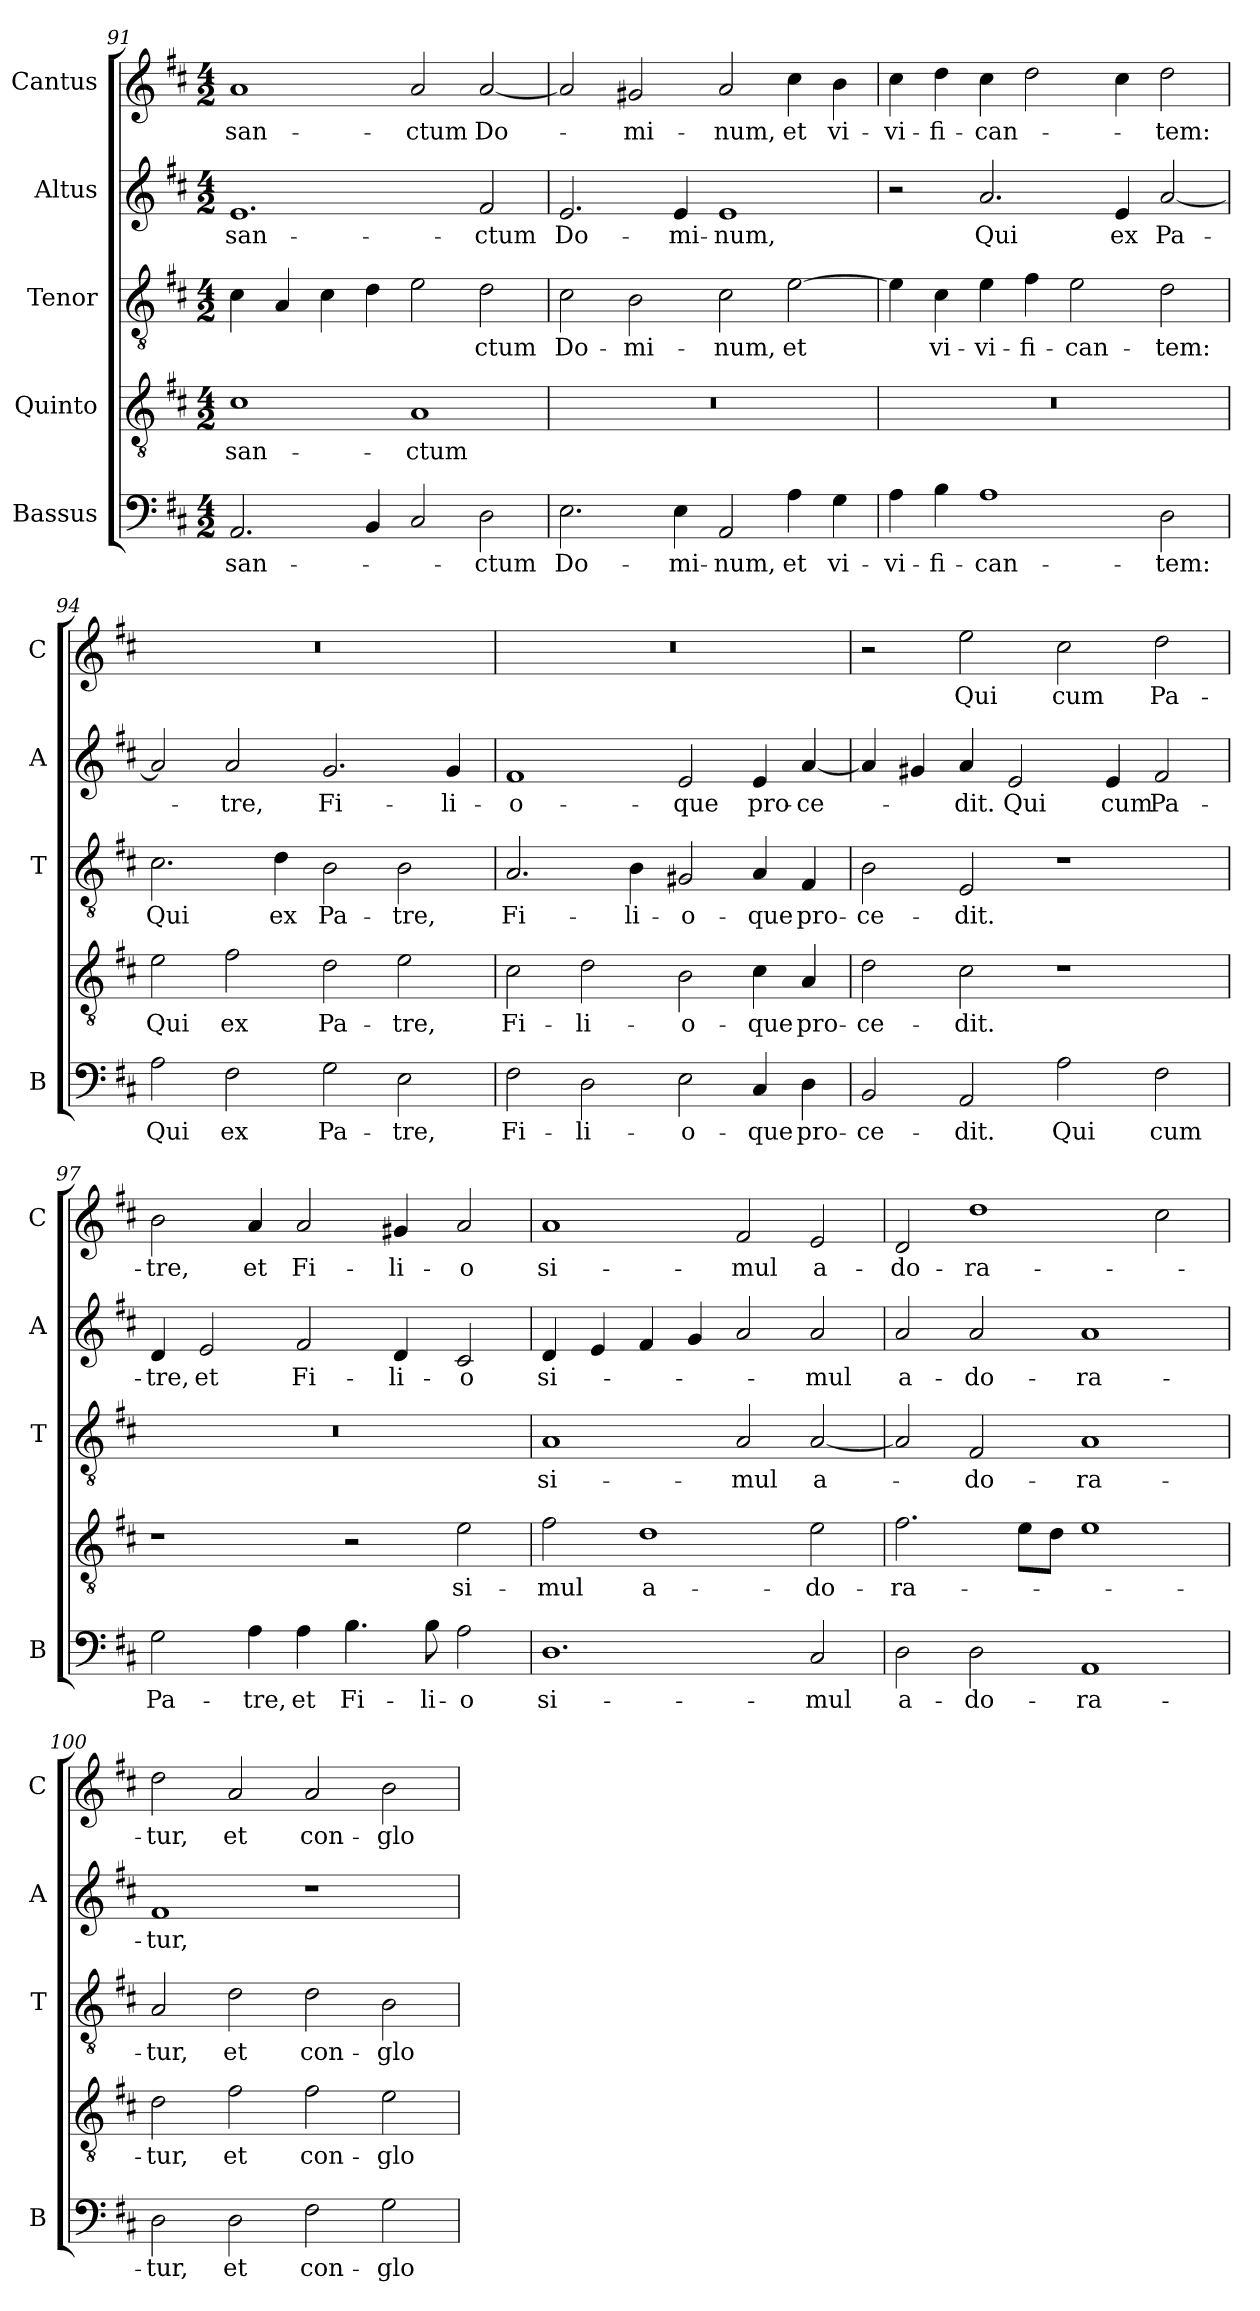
**kern	**text	**kern	**text	**kern	**text	**kern	**text	**kern	**text
*part5	*part5	*part4	*part4	*part3	*part3	*part2	*part2	*part1	*part1
*staff5	*staff5	*staff4	*staff4	*staff3	*staff3	*staff2	*staff2	*staff1	*staff1
*I"Bassus	*	*I"Quinto	*	*I"Tenor	*	*I"Altus	*	*I"Cantus	*
*I'B	*	*	*	*I'T	*	*I'A	*	*I'C	*
*clefF4	*	*clefGv2	*	*clefGv2	*	*clefG2	*	*clefG2	*
*k[f#c#]	*	*k[f#c#]	*	*k[f#c#]	*	*k[f#c#]	*	*k[f#c#]	*
*D:	*	*D:	*	*D:	*	*D:	*	*D:	*
*M4/2	*	*M4/2	*	*M4/2	*	*M4/2	*	*M4/2	*
=91	=91	=91	=91	=91	=91	=91	=91	=91	=91
!	!LO:LY:b	!	!LO:LY:b	!	!	!	!LO:LY:b	!	!LO:LY:b
2.AA/	san-	1c#	san-	4c#\	.	1.e	san-	1a	san-
.	.	.	.	4A/	.	.	.	.	.
.	.	.	.	4c#\	.	.	.	.	.
4BB/	.	.	.	4d\	.	.	.	.	.
!	!	!	!LO:LY:b	!	!	!	!	!	!LO:LY:b
2C#/	.	1A	-ctum	2e\	.	.	.	2a/	-ctum
!	!LO:LY:b	!	!	!	!LO:LY:b	!	!LO:LY:b	!	!LO:LY:b
2D\	-ctum	.	.	2d\	-ctum	2f#/	-ctum	[2a/	Do-
=92	=92	=92	=92	=92	=92	=92	=92	=92	=92
!	!LO:LY:b	!	!	!	!LO:LY:b	!	!LO:LY:b	!	!
2.E\	Do-	0r	.	2c#\	Do-	2.e/	Do-	2a/]	.
!	!	!	!	!	!LO:LY:b	!	!	!	!LO:LY:b
.	.	.	.	2B\	-mi-	.	.	2g#X/	-mi-
!	!LO:LY:b	!	!	!	!	!	!LO:LY:b	!	!
4E\	-mi-	.	.	.	.	4e/	-mi-	.	.
!	!LO:LY:b	!	!	!	!LO:LY:b	!	!LO:LY:b	!	!LO:LY:b
2AA/	-num,	.	.	2c#\	-num,	1e	-num,	2a/	-num,
!	!LO:LY:b	!	!	!	!LO:LY:b	!	!	!	!LO:LY:b
4A\	et	.	.	[2e\	et	.	.	4cc#\	et
!	!LO:LY:b	!	!	!	!	!	!	!	!LO:LY:b
4G\	vi-	.	.	.	.	.	.	4b\	vi-
!!LO:LB:g=z
=93	=93	=93	=93	=93	=93	=93	=93	=93	=93
!	!LO:LY:b	!	!	!	!	!	!	!	!LO:LY:b
4A\	-vi-	0r	.	4e\]	.	2r	.	4cc#\	-vi-
!	!LO:LY:b	!	!	!	!LO:LY:b	!	!	!	!LO:LY:b
4B\	-fi-	.	.	4c#\	vi-	.	.	4dd\	-fi-
!	!LO:LY:b	!	!	!	!LO:LY:b	!	!LO:LY:b	!	!LO:LY:b
1A	-can-	.	.	4e\	-vi-	2.a/	Qui	4cc#\	-can-
!	!	!	!	!	!LO:LY:b	!	!	!	!
.	.	.	.	4f#\	-fi-	.	.	2dd\	.
!	!	!	!	!	!LO:LY:b	!	!	!	!
.	.	.	.	2e\	-can-	.	.	.	.
!	!	!	!	!	!	!	!LO:LY:b	!	!
.	.	.	.	.	.	4e/	ex	4cc#\	.
!	!LO:LY:b	!	!	!	!LO:LY:b	!	!LO:LY:b	!	!LO:LY:b
2D\	-tem:	.	.	2d\	-tem:	[2a/	Pa-	2dd\	-tem:
=94	=94	=94	=94	=94	=94	=94	=94	=94	=94
!	!LO:LY:b	!	!LO:LY:b	!	!LO:LY:b	!	!	!	!
2A\	Qui	2e\	Qui	2.c#\	Qui	2a/]	.	0r	.
!	!LO:LY:b	!	!LO:LY:b	!	!	!	!LO:LY:b	!	!
2F#\	ex	2f#\	ex	.	.	2a/	-tre,	.	.
!	!	!	!	!	!LO:LY:b	!	!	!	!
.	.	.	.	4d\	ex	.	.	.	.
!	!LO:LY:b	!	!LO:LY:b	!	!LO:LY:b	!	!LO:LY:b	!	!
2G\	Pa-	2d\	Pa-	2B\	Pa-	2.g/	Fi-	.	.
!	!LO:LY:b	!	!LO:LY:b	!	!LO:LY:b	!	!	!	!
2E\	-tre,	2e\	-tre,	2B\	-tre,	.	.	.	.
!	!	!	!	!	!	!	!LO:LY:b	!	!
.	.	.	.	.	.	4g/	-li-	.	.
=95	=95	=95	=95	=95	=95	=95	=95	=95	=95
!	!LO:LY:b	!	!LO:LY:b	!	!LO:LY:b	!	!LO:LY:b	!	!
2F#\	Fi-	2c#\	Fi-	2.A/	Fi-	1f#	-o-	0r	.
!	!LO:LY:b	!	!LO:LY:b	!	!	!	!	!	!
2D\	-li-	2d\	-li-	.	.	.	.	.	.
!	!	!	!	!	!LO:LY:b	!	!	!	!
.	.	.	.	4B\	-li-	.	.	.	.
!	!LO:LY:b	!	!LO:LY:b	!	!LO:LY:b	!	!LO:LY:b	!	!
2E\	-o-	2B\	-o-	2G#X/	-o-	2e/	-que	.	.
!	!LO:LY:b	!	!LO:LY:b	!	!LO:LY:b	!	!LO:LY:b	!	!
4C#/	-que	4c#\	-que	4A/	-que	4e/	pro-	.	.
!	!LO:LY:b	!	!LO:LY:b	!	!LO:LY:b	!	!LO:LY:b	!	!
4D\	pro-	4A/	pro-	4F#/	pro-	[4a/	-ce-	.	.
=96	=96	=96	=96	=96	=96	=96	=96	=96	=96
!	!LO:LY:b	!	!LO:LY:b	!	!LO:LY:b	!	!	!	!
2BB/	-ce-	2d\	-ce-	2B\	-ce-	4a/]	.	2r	.
.	.	.	.	.	.	4g#X/	.	.	.
!	!LO:LY:b	!	!LO:LY:b	!	!LO:LY:b	!	!LO:LY:b	!	!LO:LY:b
2AA/	-dit.	2c#\	-dit.	2E/	-dit.	4a/	-dit.	2ee\	Qui
!	!	!	!	!	!	!	!LO:LY:b	!	!
.	.	.	.	.	.	2e/	Qui	.	.
!	!LO:LY:b	!	!	!	!	!	!	!	!LO:LY:b
2A\	Qui	1r	.	1r	.	.	.	2cc#\	cum
!	!	!	!	!	!	!	!LO:LY:b	!	!
.	.	.	.	.	.	4e/	cum	.	.
!	!LO:LY:b	!	!	!	!	!	!LO:LY:b	!	!LO:LY:b
2F#\	cum	.	.	.	.	2f#/	Pa-	2dd\	Pa-
!!LO:LB:g=z
=97	=97	=97	=97	=97	=97	=97	=97	=97	=97
!	!LO:LY:b	!	!	!	!	!	!LO:LY:b	!	!LO:LY:b
2G\	Pa-	1r	.	0r	.	4d/	-tre,	2b\	-tre,
!	!	!	!	!	!	!	!LO:LY:b	!	!
.	.	.	.	.	.	2e/	et	.	.
!	!LO:LY:b	!	!	!	!	!	!	!	!LO:LY:b
4A\	-tre,	.	.	.	.	.	.	4a/	et
!	!LO:LY:b	!	!	!	!	!	!LO:LY:b	!	!LO:LY:b
4A\	et	.	.	.	.	2f#/	Fi-	2a/	Fi-
!	!LO:LY:b	!	!	!	!	!	!	!	!
4.B\	Fi-	2r	.	.	.	.	.	.	.
!	!	!	!	!	!	!	!LO:LY:b	!	!LO:LY:b
.	.	.	.	.	.	4d/	-li-	4g#X/	-li-
!	!LO:LY:b	!	!	!	!	!	!	!	!
8B\	-li-	.	.	.	.	.	.	.	.
!	!LO:LY:b	!	!LO:LY:b	!	!	!	!LO:LY:b	!	!LO:LY:b
2A\	-o	2e\	si-	.	.	2c#/	-o	2a/	-o
=98	=98	=98	=98	=98	=98	=98	=98	=98	=98
!	!LO:LY:b	!	!LO:LY:b	!	!LO:LY:b	!	!LO:LY:b	!	!LO:LY:b
1.D	si-	2f#\	-mul	1A	si-	4d/	si-	1a	si-
.	.	.	.	.	.	4e/	.	.	.
!	!	!	!LO:LY:b	!	!	!	!	!	!
.	.	1d	a-	.	.	4f#/	.	.	.
.	.	.	.	.	.	4g/	.	.	.
!	!	!	!	!	!LO:LY:b	!	!	!	!LO:LY:b
.	.	.	.	2A/	-mul	2a/	.	2f#/	-mul
!	!LO:LY:b	!	!LO:LY:b	!	!LO:LY:b	!	!LO:LY:b	!	!LO:LY:b
2C#/	-mul	2e\	-do-	[2A/	a-	2a/	-mul	2e/	a-
=99	=99	=99	=99	=99	=99	=99	=99	=99	=99
!	!LO:LY:b	!	!LO:LY:b	!	!	!	!LO:LY:b	!	!LO:LY:b
2D\	a-	2.f#\	-ra-	2A/]	.	2a/	a-	2d/	-do-
!	!LO:LY:b	!	!	!	!LO:LY:b	!	!LO:LY:b	!	!LO:LY:b
2D\	-do-	.	.	2F#/	-do-	2a/	-do-	1dd	-ra-
.	.	8e\L	.	.	.	.	.	.	.
.	.	8d\J	.	.	.	.	.	.	.
!	!LO:LY:b	!	!	!	!LO:LY:b	!	!LO:LY:b	!	!
1AA	-ra-	1e	.	1A	-ra-	1a	-ra-	.	.
.	.	.	.	.	.	.	.	2cc#\	.
=100	=100	=100	=100	=100	=100	=100	=100	=100	=100
!	!LO:LY:b	!	!LO:LY:b	!	!LO:LY:b	!	!LO:LY:b	!	!LO:LY:b
2D\	-tur,	2d\	-tur,	2A/	-tur,	1f#	-tur,	2dd\	-tur,
!	!LO:LY:b	!	!LO:LY:b	!	!LO:LY:b	!	!	!	!LO:LY:b
2D\	et	2f#\	et	2d\	et	.	.	2a/	et
!	!LO:LY:b	!	!LO:LY:b	!	!LO:LY:b	!	!	!	!LO:LY:b
2F#\	con-	2f#\	con-	2d\	con-	1r	.	2a/	con-
!	!LO:LY:b	!	!LO:LY:b	!	!LO:LY:b	!	!	!	!LO:LY:b
2G\	-glo-	2e\	-glo-	2B\	-glo-	.	.	2b\	-glo-
=	=	=	=	=	=	=	=	=	=
*-	*-	*-	*-	*-	*-	*-	*-	*-	*-
